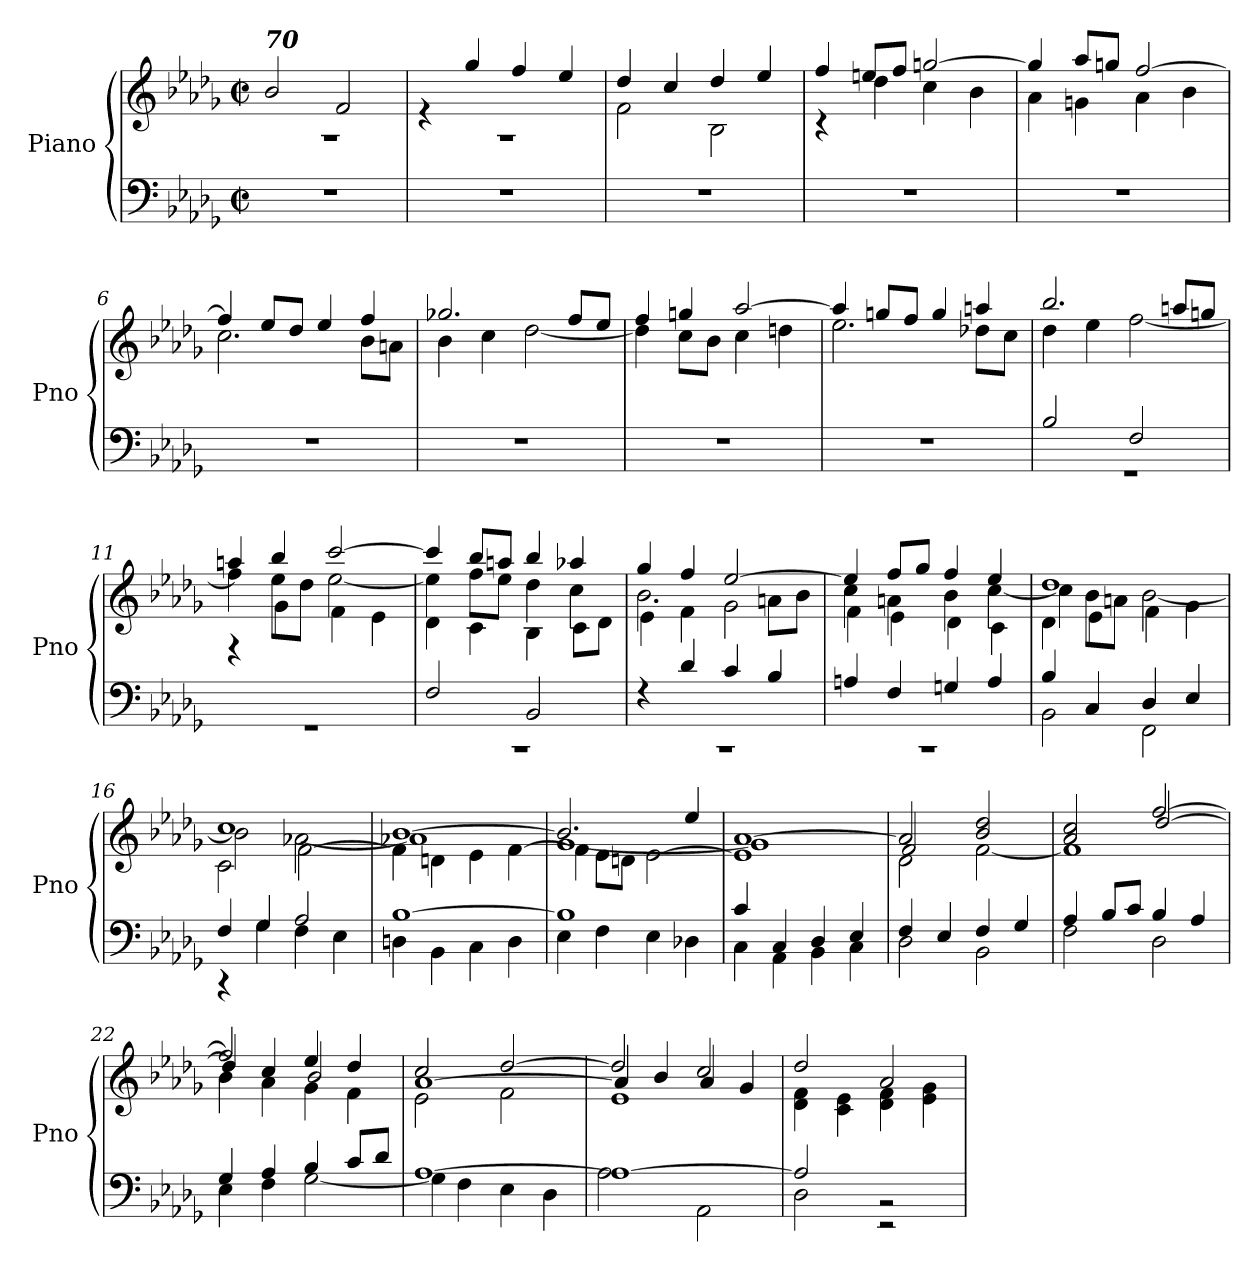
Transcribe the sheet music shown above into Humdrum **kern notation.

**kern	**kern
*part1	*part1
*staff2	*staff1
*I"Piano	*
*I'Pno	*
*clefF4	*clefG2
*k[b-e-a-d-g-]	*k[b-e-a-d-g-]
*M4/4	*M4/4
*met(c|)	*met(c|)
=1	=1
*	*^
!	!LO:TX:a:Bi:t=70	!
1r	1rA	2b-/
.	.	2f/
=2	=2	=2
1r	1rA	4r
.	.	4gg-/
.	.	4ff/
.	.	4ee-/
=3	=3	=3
1r	4dd-/	2f\
.	4cc/	.
.	4dd-/	2B-\
.	4ee-/	.
=4	=4	=4
1r	4ff/	4rc
.	8een/L	4dd-\
.	8ff/J	.
.	[2ggn/	4cc\
.	.	4b-\
=5	=5	=5
1r	4gg/]	4a-\
.	8aa-/L	4gn\
.	8ggn/J	.
.	[2ff/	4a-\
.	.	4b-\
=6	=6	=6
1r	4ff/]	2.cc\
.	8ee-/L	.
.	8dd-/J	.
.	4ee-/	.
.	4ff/	8b-\L
.	.	8an\J
!!LO:LB:g=z	!!
=7	=7	=7
1r	2.gg-X/	4b-\
.	.	4cc\
.	.	[2dd-\
.	8ff/L	.
.	8ee-/J	.
=8	=8	=8
1r	4ff/	4dd-\]
.	4ggn/	8cc\L
.	.	8b-\J
.	[2aa-/	4cc\
.	.	4ddn\
=9	=9	=9
1r	4aa-/]	2.ee-\
.	8ggn/L	.
.	8ff/J	.
.	4gg/	.
.	4aan/	8dd-X\L
.	.	8cc\J
=10	=10	=10
*^	*	*
1rGG	2B-/	2.bb-/	4dd-\
.	.	.	4ee-\
.	2F/	.	[2ff\
.	.	8aan/L	.
.	.	8ggn/J	.
*v	*v	*	*
=11	=11	=11
*	*	*^
1rGG	4aan/	4ff\]	4rF
.	4bb-/	8ee-\L	4g-\
.	.	8dd-\J	.
.	[2ccc/	[2ee-\	4f\
.	.	.	4e-\
=12	=12	=12	=12
*^	*	*	*
1rCC	2F/	4ccc/]	4ee-\]	4d-\
.	.	8bb-/L	8ff\L	4c\
.	.	8aan/J	8ee-\J	.
.	2BB-/	4bb-/	4dd-\	4B-\
.	.	4aa-X/	4cc\	8c\L
.	.	.	.	8d-\J
!!LO:LB:g=z	!!	!!
=13	=13	=13	=13	=13
1rCC	4rF	4gg-/	2.b-\	4e-\
.	4d-/	4ff/	.	4f\
.	4c/	[2ee-/	.	2g-\
.	4B-/	.	8an\L	.
.	.	.	8b-\J	.
=14	=14	=14	=14	=14
1rCC	4An/	4ee-/]	4cc\	4f\
.	4F/	8ff/L	4an\	4e-\
.	.	8gg-/J	.	.
.	4Gn/	4ff/	4b-\	4d-\
.	4A/	4ee-/	[4cc\	4c\
=15	=15	=15	=15	=15
4B-/	2BB-\	1dd-	4cc\]	4d-\
4C/	.	.	8b-\L	4e-\
.	.	.	8an\J	.
4D-/	2FF\	.	[2b-\	4f\
4E-/	.	.	.	4g-\
=16	=16	=16	=16	=16
4F/	4rCC	1cc	2b-\]	2c\
4G-/	4G-\	.	.	.
2A-/	4F\	.	[2a-X\	[2f\
.	4E-\	.	.	.
=17	=17	=17	=17	=17
[1B-	4Dn\	[1b-	1a-X]	4f\]
.	4BB-\	.	.	4dn\
.	4C\	.	.	4e-\
.	4D\	.	.	[4f\
=18	=18	=18	=18	=18
1B-]	4E-\	2.b-/]	[1g-	4f\]
.	4F\	.	.	8e-\L
.	.	.	.	8dn\J
.	4E-\	.	.	[2e-\
.	4D-X\	4ee-/	.	.
!!LO:LB:g=z	!!	!!
=19	=19	=19	=19	=19
4c/	4C\	[1a-	1g-]	1e-]
4C/	4AA-\	.	.	.
4D-/	4BB-\	.	.	.
4E-/	4C\	.	.	.
=20	=20	=20	=20	=20
4F/	2D-\	2a-/]	2d-\	2f/
4E-/	.	.	.	.
4F/	2BB-\	2b-/ 2dd-/	[2f\	2ryy
4G-/	.	.	.	.
=21	=21	=21	=21	=21
4A-/	2F\	2a-/ 2cc/	1f]	2ryy
8B-/L	.	.	.	.
8c/J	.	.	.	.
4B-/	2D-\	[2ff	.	[2dd-/
4A-/	.	.	.	.
=22	=22	=22	=22	=22
4G-/	4E-\	2ff/]	4b-\	4dd-/]
4A-/	4F\	.	4a-\	4cc/
4B-/	[2G-\	4ee-/	4g-\	2b-/
8c/L	.	4dd-/	4f\	.
8d-/J	.	.	.	.
=23	=23	=23	=23	=23
[1A-	4G-\]	2cc/	2e-\	[1a-
.	4F\	.	.	.
.	4E-\	[2dd-/	2f\	.
.	4D-\	.	.	.
=24	=24	=24	=24	=24
1A-_	2A-\	2dd-/]	1e-	4a-/]
.	.	.	.	4b-/
.	2AA-\	2cc/	.	4a-/
.	.	.	.	4g-/
*	*	*	*v	*v
!!LO:LB:g=z
=25	=25	=25	=25
2A-/]	2D-\	2dd-/	4d-\ 4f\
.	.	.	4c\ 4e-\
2rBB	2rEE	2a-/	4d-\ 4f\
.	.	.	4e-\ 4g-\
*v	*v	*	*
*	*v	*v
=	=
*-	*-
